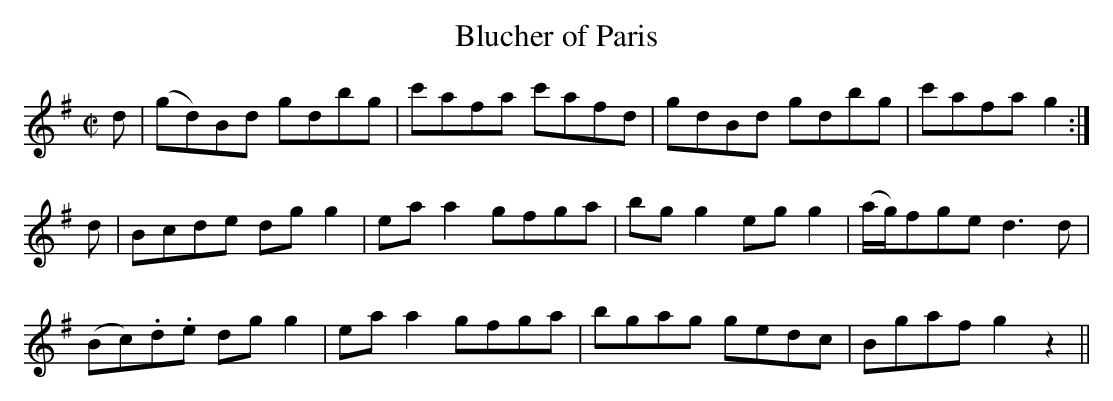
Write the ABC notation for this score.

X:1
T:Blucher of Paris
M:C|
L:1/8
K:G
d|(gd)Bd gdbg|c'afa c'afd|gdBd gdbg|c'afa g2:|
d|Bcde dg g2|ea a2 gfga|bg g2 eg g2|(a/g/)fge d3d|
(Bc).d.e dg g2|ea a2 gfga|bgag gedc|Bgaf g2z2||
